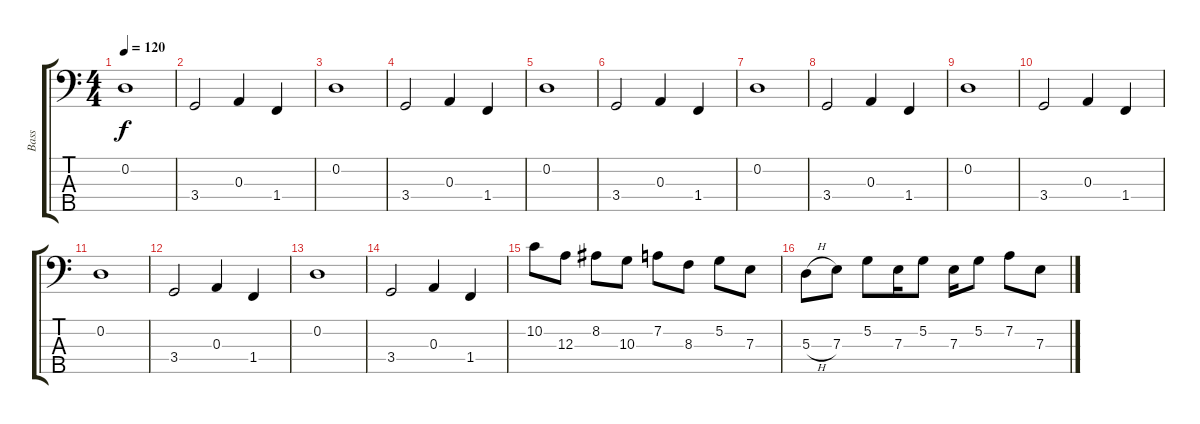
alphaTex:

\track ("Bass" "Bass") {instrument electricbassfinger}
\staff {score tabs}
\tuning (G2 D2 A1 E1 B0) {hide}
\ts (4 4)
\tempo 120
\clef f4
\ks c
0.2.1{dy f} |
3.4.2 0.3.4 1.4.4 |
0.2.1 |
3.4.2 0.3.4 1.4.4 |
0.2.1 |
3.4.2 0.3.4 1.4.4 |
0.2.1 |
3.4.2 0.3.4 1.4.4 |
0.2.1 |
3.4.2 0.3.4 1.4.4 |
0.2.1 |
3.4.2 0.3.4 1.4.4 |
0.2.1 |
3.4.2 0.3.4 1.4.4 |
10.2.8 12.3.8 8.2.8 10.3.8 7.2.8 8.3.8 5.2.8 7.3.8 |
5.3{h}.8 7.3.8 5.2.8 7.3.16 5.2.8 7.3.16 5.2.8 7.2.8 7.3.8
